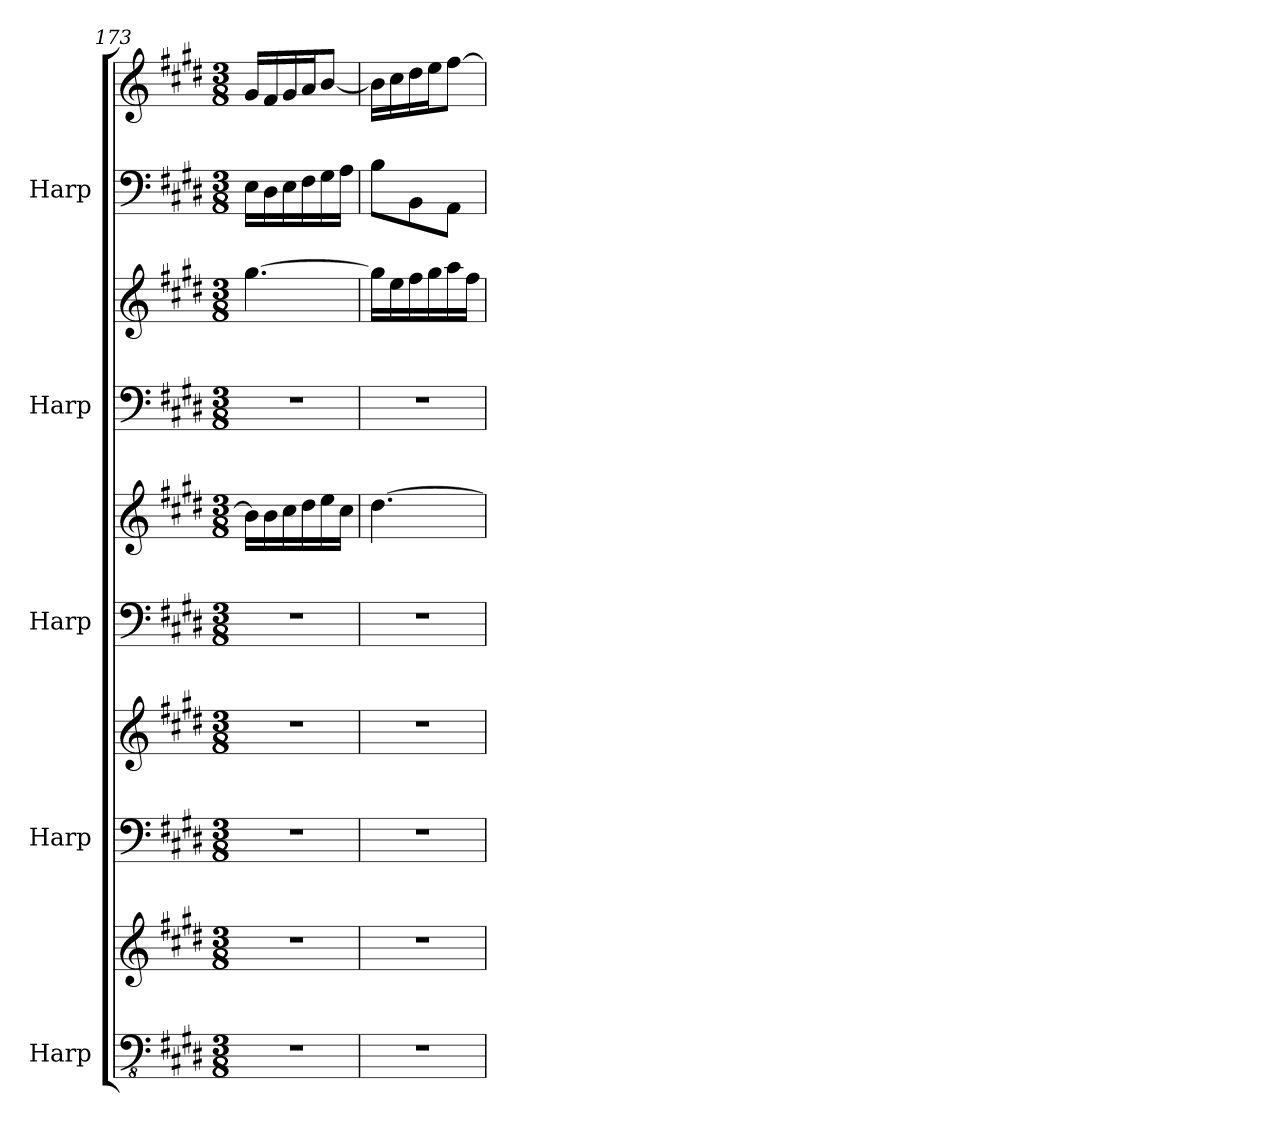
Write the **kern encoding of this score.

**kern	**kern	**kern	**kern	**kern	**kern	**kern	**kern	**kern	**kern
*part5	*part5	*part4	*part4	*part3	*part3	*part2	*part2	*part1	*part1
*staff10	*staff9	*staff8	*staff7	*staff6	*staff5	*staff4	*staff3	*staff2	*staff1
*I"Harp	*	*I"Harp	*	*I"Harp	*	*I"Harp	*	*I"Harp	*
*I'Hp	*	*I'Hp	*	*I'Hp	*	*I'Hp	*	*I'Hp	*
!!LO:PB:g=z
*clefFv4	*clefG2	*clefF4	*clefG2	*clefF4	*clefG2	*clefF4	*clefG2	*clefF4	*clefG2
*k[f#c#g#d#]	*k[f#c#g#d#]	*k[f#c#g#d#]	*k[f#c#g#d#]	*k[f#c#g#d#]	*k[f#c#g#d#]	*k[f#c#g#d#]	*k[f#c#g#d#]	*k[f#c#g#d#]	*k[f#c#g#d#]
*M3/8	*M3/8	*M3/8	*M3/8	*M3/8	*M3/8	*M3/8	*M3/8	*M3/8	*M3/8
=173	=173	=173	=173	=173	=173	=173	=173	=173	=173
4.r	4.r	4.r	4.r	4.r	16b\LL]	4.r	[4.gg#\	16E\LL	16g#/LL
.	.	.	.	.	16b\	.	.	16D#\	16f#/
.	.	.	.	.	16cc#\	.	.	16E\	16g#/
.	.	.	.	.	16dd#\	.	.	16F#\	16a/J
.	.	.	.	.	16ee\	.	.	16G#\	[8b/J
.	.	.	.	.	16cc#\JJ	.	.	16A\JJ	.
=174	=174	=174	=174	=174	=174	=174	=174	=174	=174
4.r	4.r	4.r	4.r	4.r	[4.dd#\	4.r	16gg#\LL]	8B\L	16b\LL]
.	.	.	.	.	.	.	16ee\	.	16cc#\
.	.	.	.	.	.	.	16ff#\	8BB\	16dd#\
.	.	.	.	.	.	.	16gg#\	.	16ee\J
.	.	.	.	.	.	.	16aa\	8AA\J	[8ff#\J
.	.	.	.	.	.	.	16ff#\JJ	.	.
=	=	=	=	=	=	=	=	=	=
*-	*-	*-	*-	*-	*-	*-	*-	*-	*-
